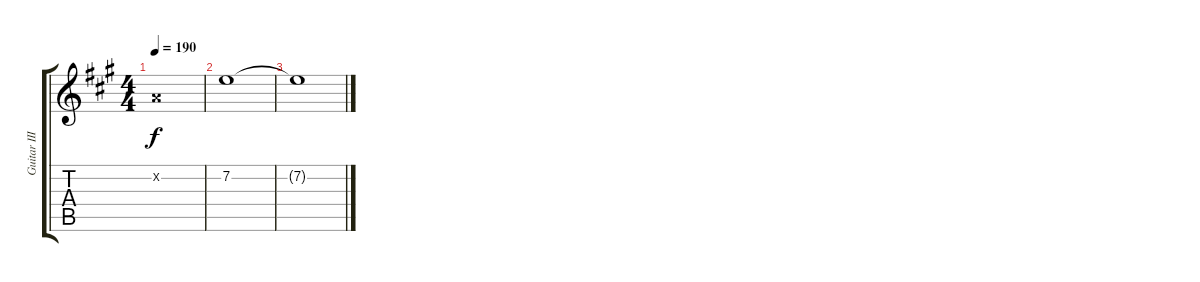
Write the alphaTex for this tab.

\track ("Guitar III" "Guitar III") {instrument distortionguitar}
\staff {score tabs}
\tuning (D4 A3 F3 C3 G2 D2) {hide}
\ts (4 4)
\tempo 190
\clef g2
\ks a
0.2{x}.1{dy f} |
7.2.1 |
7.2{t}.1
